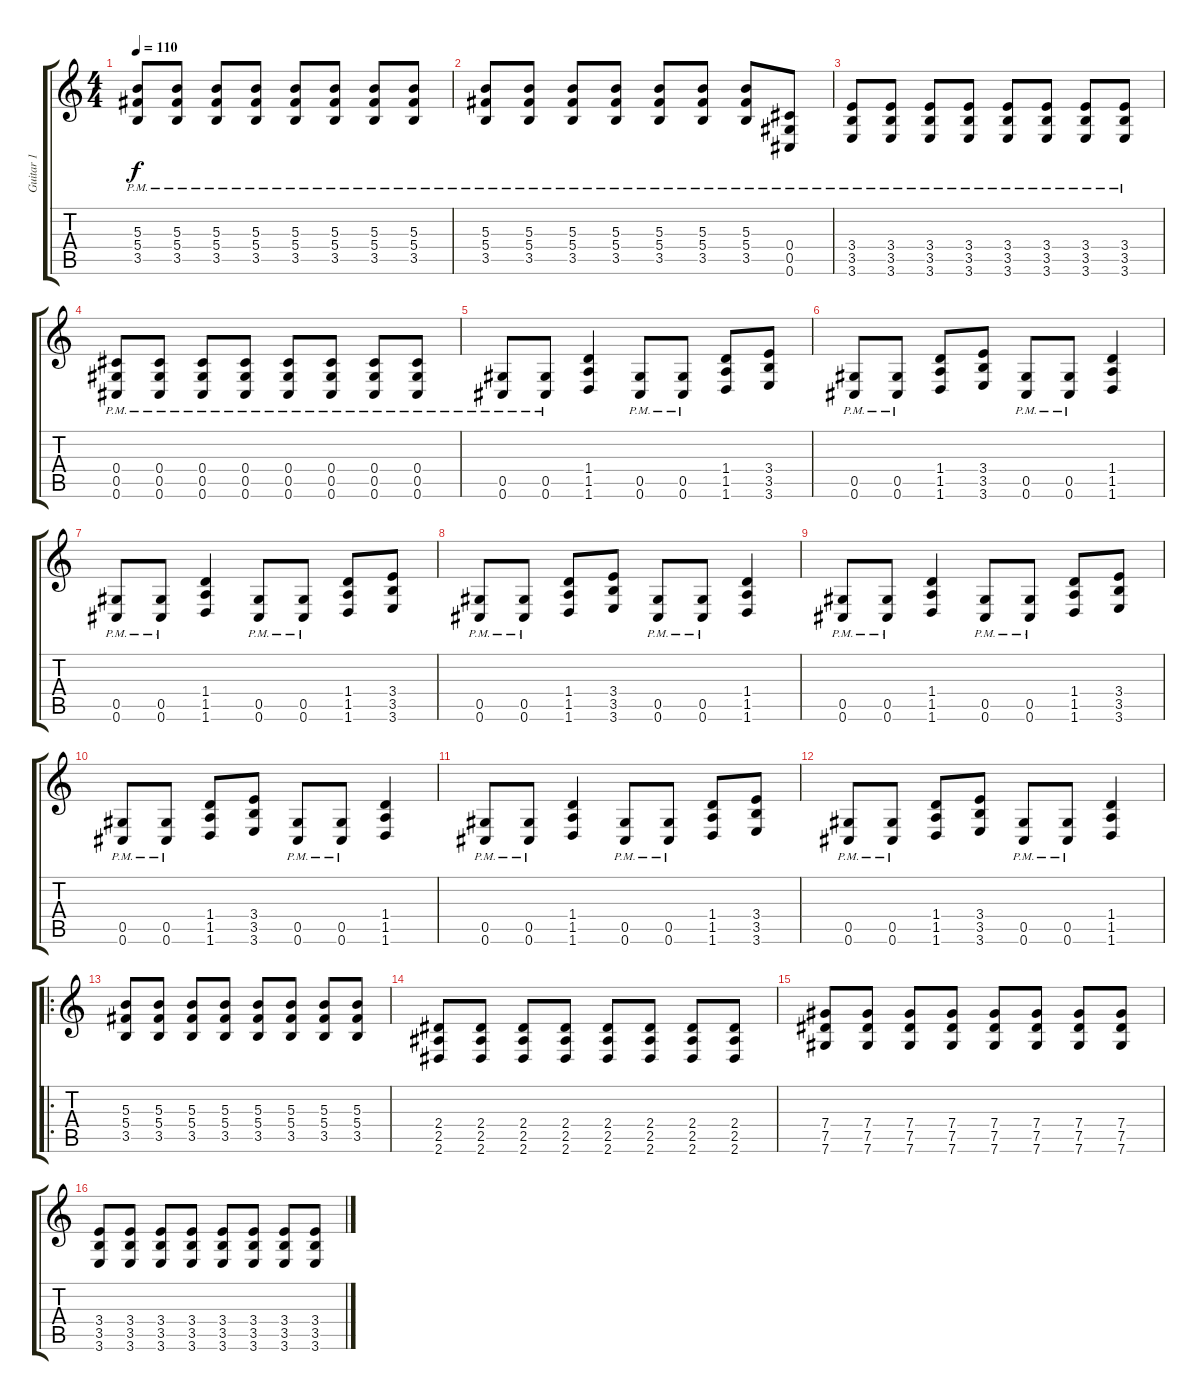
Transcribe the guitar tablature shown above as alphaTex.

\track ("Guitar 1" "Guitar 1") {instrument distortionguitar}
\staff {score tabs}
\tuning (Eb4 Bb3 Gb3 Db3 Ab2 Db2) {hide}
\ts (4 4)
\tempo 110
\clef g2
\ks c
(5.3{pm} 5.4{pm} 3.5{pm}).8{dy f} (5.3{pm} 5.4{pm} 3.5{pm}).8 (5.3{pm} 5.4{pm} 3.5{pm}).8 (5.3{pm} 5.4{pm} 3.5{pm}).8 (5.3{pm} 5.4{pm} 3.5{pm}).8 (5.3{pm} 5.4{pm} 3.5{pm}).8 (5.3{pm} 5.4{pm} 3.5{pm}).8 (5.3{pm} 5.4{pm} 3.5{pm}).8 |
(5.3{pm} 5.4{pm} 3.5{pm}).8 (5.3{pm} 5.4{pm} 3.5{pm}).8 (5.3{pm} 5.4{pm} 3.5{pm}).8 (5.3{pm} 5.4{pm} 3.5{pm}).8 (5.3{pm} 5.4{pm} 3.5{pm}).8 (5.3{pm} 5.4{pm} 3.5{pm}).8 (5.3{pm} 5.4{pm} 3.5{pm}).8 (0.4{pm} 0.5{pm} 0.6{pm}).8 |
(3.4{pm} 3.5{pm} 3.6{pm}).8 (3.4{pm} 3.5{pm} 3.6{pm}).8 (3.4{pm} 3.5{pm} 3.6{pm}).8 (3.4{pm} 3.5{pm} 3.6{pm}).8 (3.4{pm} 3.5{pm} 3.6{pm}).8 (3.4{pm} 3.5{pm} 3.6{pm}).8 (3.4{pm} 3.5{pm} 3.6{pm}).8 (3.4{pm} 3.5{pm} 3.6{pm}).8 |
(0.4{pm} 0.5{pm} 0.6{pm}).8 (0.4{pm} 0.5{pm} 0.6{pm}).8 (0.4{pm} 0.5{pm} 0.6{pm}).8 (0.4{pm} 0.5{pm} 0.6{pm}).8 (0.4{pm} 0.5{pm} 0.6{pm}).8 (0.4{pm} 0.5{pm} 0.6{pm}).8 (0.4{pm} 0.5{pm} 0.6{pm}).8 (0.4{pm} 0.5{pm} 0.6{pm}).8 |
(0.5{pm} 0.6{pm}).8 (0.5{pm} 0.6{pm}).8 (1.4 1.5 1.6).4 (0.5{pm} 0.6{pm}).8 (0.5{pm} 0.6{pm}).8 (1.4 1.5 1.6).8 (3.4 3.5 3.6).8 |
(0.5{pm} 0.6{pm}).8 (0.5{pm} 0.6{pm}).8 (1.4 1.5 1.6).8 (3.4 3.5 3.6).8 (0.5{pm} 0.6{pm}).8 (0.5{pm} 0.6{pm}).8 (1.4 1.5 1.6).4 |
(0.5{pm} 0.6{pm}).8 (0.5{pm} 0.6{pm}).8 (1.4 1.5 1.6).4 (0.5{pm} 0.6{pm}).8 (0.5{pm} 0.6{pm}).8 (1.4 1.5 1.6).8 (3.4 3.5 3.6).8 |
(0.5{pm} 0.6{pm}).8 (0.5{pm} 0.6{pm}).8 (1.4 1.5 1.6).8 (3.4 3.5 3.6).8 (0.5{pm} 0.6{pm}).8 (0.5{pm} 0.6{pm}).8 (1.4 1.5 1.6).4 |
(0.5{pm} 0.6{pm}).8 (0.5{pm} 0.6{pm}).8 (1.4 1.5 1.6).4 (0.5{pm} 0.6{pm}).8 (0.5{pm} 0.6{pm}).8 (1.4 1.5 1.6).8 (3.4 3.5 3.6).8 |
(0.5{pm} 0.6{pm}).8 (0.5{pm} 0.6{pm}).8 (1.4 1.5 1.6).8 (3.4 3.5 3.6).8 (0.5{pm} 0.6{pm}).8 (0.5{pm} 0.6{pm}).8 (1.4 1.5 1.6).4 |
(0.5{pm} 0.6{pm}).8 (0.5{pm} 0.6{pm}).8 (1.4 1.5 1.6).4 (0.5{pm} 0.6{pm}).8 (0.5{pm} 0.6{pm}).8 (1.4 1.5 1.6).8 (3.4 3.5 3.6).8 |
(0.5{pm} 0.6{pm}).8 (0.5{pm} 0.6{pm}).8 (1.4 1.5 1.6).8 (3.4 3.5 3.6).8 (0.5{pm} 0.6{pm}).8 (0.5{pm} 0.6{pm}).8 (1.4 1.5 1.6).4 |
\ro
(5.3 5.4 3.5).8 (5.3 5.4 3.5).8 (5.3 5.4 3.5).8 (5.3 5.4 3.5).8 (5.3 5.4 3.5).8 (5.3 5.4 3.5).8 (5.3 5.4 3.5).8 (5.3 5.4 3.5).8 |
(2.4 2.5 2.6).8 (2.4 2.5 2.6).8 (2.4 2.5 2.6).8 (2.4 2.5 2.6).8 (2.4 2.5 2.6).8 (2.4 2.5 2.6).8 (2.4 2.5 2.6).8 (2.4 2.5 2.6).8 |
(7.4 7.5 7.6).8 (7.4 7.5 7.6).8 (7.4 7.5 7.6).8 (7.4 7.5 7.6).8 (7.4 7.5 7.6).8 (7.4 7.5 7.6).8 (7.4 7.5 7.6).8 (7.4 7.5 7.6).8 |
(3.4 3.5 3.6).8 (3.4 3.5 3.6).8 (3.4 3.5 3.6).8 (3.4 3.5 3.6).8 (3.4 3.5 3.6).8 (3.4 3.5 3.6).8 (3.4 3.5 3.6).8 (3.4 3.5 3.6).8
